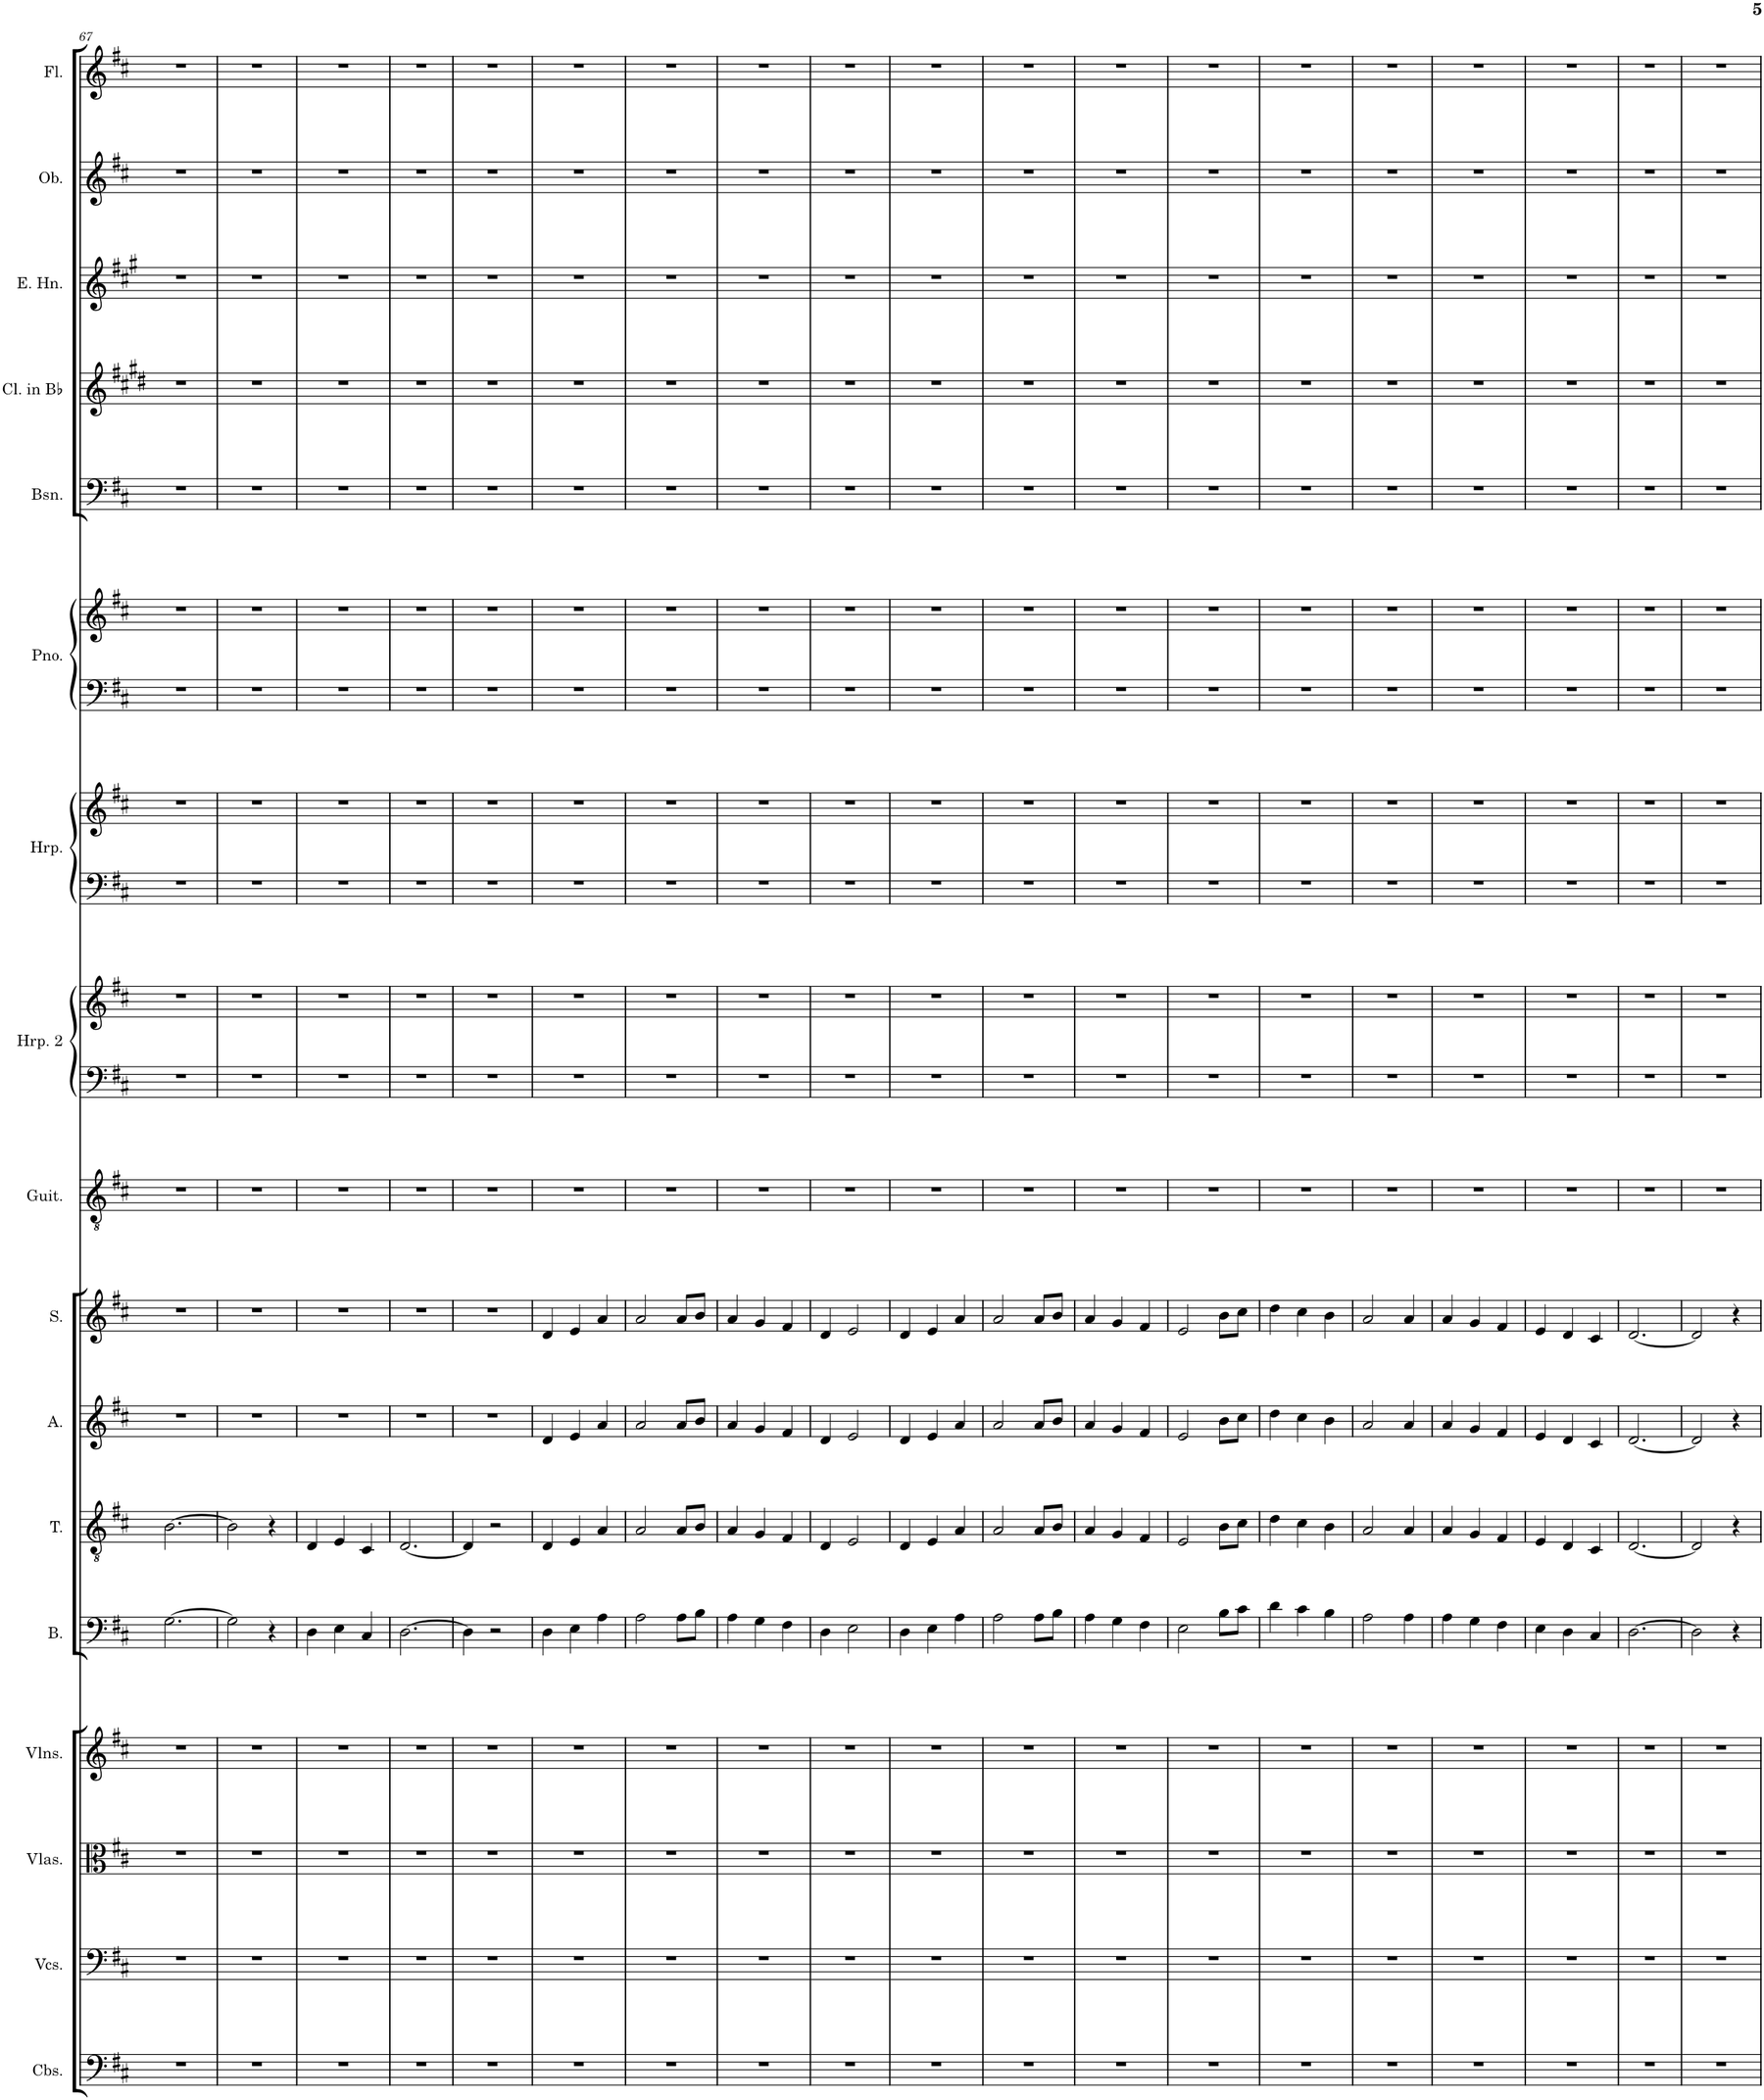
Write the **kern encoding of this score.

**kern	**kern	**kern	**kern	**kern	**kern	**kern	**kern	**kern	**kern	**kern	**kern	**kern	**kern	**kern	**kern	**kern	**kern	**kern	**kern
*part17	*part16	*part15	*part14	*part13	*part12	*part11	*part10	*part9	*part8	*part8	*part7	*part7	*part6	*part6	*part5	*part4	*part3	*part2	*part1
*staff20	*staff19	*staff18	*staff17	*staff16	*staff15	*staff14	*staff13	*staff12	*staff11	*staff10	*staff9	*staff8	*staff7	*staff6	*staff5	*staff4	*staff3	*staff2	*staff1
*I"Contrabasses	*I"Violoncellos	*I"Violas	*I"Violins	*I"Bass	*I"Tenor	*I"Alto	*I"Soprano	*I"Classical Guitar	*I"Harp 2	*	*I"Harp	*	*I"Piano	*	*I"Bassoon	*I"Clarinet in Bb	*I"English Horn	*I"Oboe	*I"Flute
*I'Cbs.	*I'Vcs.	*I'Vlas.	*I'Vlns.	*I'B.	*I'T.	*I'A.	*I'S.	*I'Guit.	*I'Hrp. 2	*	*I'Hrp.	*	*I'Pno.	*	*I'Bsn.	*I'Cl. in Bb	*I'E. Hn.	*I'Ob.	*I'Fl.
!!LO:PB:g=z
*clefF4	*clefF4	*clefC3	*clefG2	*clefF4	*clefGv2	*clefG2	*clefG2	*clefGv2	*clefF4	*clefG2	*clefF4	*clefG2	*clefF4	*clefG2	*clefF4	*clefG2	*clefG2	*clefG2	*clefG2
*Trd7c12	*	*	*	*	*	*	*	*	*	*	*	*	*	*	*	*Trd1c2	*Trd4c7	*	*
*k[f#c#]	*k[f#c#]	*k[f#c#]	*k[f#c#]	*k[f#c#]	*k[f#c#]	*k[f#c#]	*k[f#c#]	*k[f#c#]	*k[f#c#]	*k[f#c#]	*k[f#c#]	*k[f#c#]	*k[f#c#]	*k[f#c#]	*k[f#c#]	*k[f#c#g#d#]	*k[f#c#g#]	*k[f#c#]	*k[f#c#]
*M3/4	*M3/4	*M3/4	*M3/4	*M3/4	*M3/4	*M3/4	*M3/4	*M3/4	*M3/4	*M3/4	*M3/4	*M3/4	*M3/4	*M3/4	*M3/4	*M3/4	*M3/4	*M3/4	*M3/4
=67	=67	=67	=67	=67	=67	=67	=67	=67	=67	=67	=67	=67	=67	=67	=67	=67	=67	=67	=67
2.r	2.r	2.r	2.r	[2.G\	[2.B\	2.r	2.r	2.r	2.r	2.r	2.r	2.r	2.r	2.r	2.r	2.r	2.r	2.r	2.r
=68	=68	=68	=68	=68	=68	=68	=68	=68	=68	=68	=68	=68	=68	=68	=68	=68	=68	=68	=68
2.r	2.r	2.r	2.r	2G\]	2B\]	2.r	2.r	2.r	2.r	2.r	2.r	2.r	2.r	2.r	2.r	2.r	2.r	2.r	2.r
.	.	.	.	4r	4r	.	.	.	.	.	.	.	.	.	.	.	.	.	.
=69	=69	=69	=69	=69	=69	=69	=69	=69	=69	=69	=69	=69	=69	=69	=69	=69	=69	=69	=69
2.r	2.r	2.r	2.r	4D\	4D/	2.r	2.r	2.r	2.r	2.r	2.r	2.r	2.r	2.r	2.r	2.r	2.r	2.r	2.r
.	.	.	.	4E\	4E/	.	.	.	.	.	.	.	.	.	.	.	.	.	.
.	.	.	.	4C#/	4C#/	.	.	.	.	.	.	.	.	.	.	.	.	.	.
=70	=70	=70	=70	=70	=70	=70	=70	=70	=70	=70	=70	=70	=70	=70	=70	=70	=70	=70	=70
2.r	2.r	2.r	2.r	[2.D\	[2.D/	2.r	2.r	2.r	2.r	2.r	2.r	2.r	2.r	2.r	2.r	2.r	2.r	2.r	2.r
=71	=71	=71	=71	=71	=71	=71	=71	=71	=71	=71	=71	=71	=71	=71	=71	=71	=71	=71	=71
2.r	2.r	2.r	2.r	4D\]	4D/]	2.r	2.r	2.r	2.r	2.r	2.r	2.r	2.r	2.r	2.r	2.r	2.r	2.r	2.r
.	.	.	.	2r	2r	.	.	.	.	.	.	.	.	.	.	.	.	.	.
=72	=72	=72	=72	=72	=72	=72	=72	=72	=72	=72	=72	=72	=72	=72	=72	=72	=72	=72	=72
2.r	2.r	2.r	2.r	4D\	4D/	4d/	4d/	2.r	2.r	2.r	2.r	2.r	2.r	2.r	2.r	2.r	2.r	2.r	2.r
.	.	.	.	4E\	4E/	4e/	4e/	.	.	.	.	.	.	.	.	.	.	.	.
.	.	.	.	4A\	4A/	4a/	4a/	.	.	.	.	.	.	.	.	.	.	.	.
=73	=73	=73	=73	=73	=73	=73	=73	=73	=73	=73	=73	=73	=73	=73	=73	=73	=73	=73	=73
2.r	2.r	2.r	2.r	2A\	2A/	2a/	2a/	2.r	2.r	2.r	2.r	2.r	2.r	2.r	2.r	2.r	2.r	2.r	2.r
.	.	.	.	8A\L	8A/L	8a/L	8a/L	.	.	.	.	.	.	.	.	.	.	.	.
.	.	.	.	8B\J	8B/J	8b/J	8b/J	.	.	.	.	.	.	.	.	.	.	.	.
=74	=74	=74	=74	=74	=74	=74	=74	=74	=74	=74	=74	=74	=74	=74	=74	=74	=74	=74	=74
2.r	2.r	2.r	2.r	4A\	4A/	4a/	4a/	2.r	2.r	2.r	2.r	2.r	2.r	2.r	2.r	2.r	2.r	2.r	2.r
.	.	.	.	4G\	4G/	4g/	4g/	.	.	.	.	.	.	.	.	.	.	.	.
.	.	.	.	4F#\	4F#/	4f#/	4f#/	.	.	.	.	.	.	.	.	.	.	.	.
=75	=75	=75	=75	=75	=75	=75	=75	=75	=75	=75	=75	=75	=75	=75	=75	=75	=75	=75	=75
2.r	2.r	2.r	2.r	4D\	4D/	4d/	4d/	2.r	2.r	2.r	2.r	2.r	2.r	2.r	2.r	2.r	2.r	2.r	2.r
.	.	.	.	2E\	2E/	2e/	2e/	.	.	.	.	.	.	.	.	.	.	.	.
=76	=76	=76	=76	=76	=76	=76	=76	=76	=76	=76	=76	=76	=76	=76	=76	=76	=76	=76	=76
2.r	2.r	2.r	2.r	4D\	4D/	4d/	4d/	2.r	2.r	2.r	2.r	2.r	2.r	2.r	2.r	2.r	2.r	2.r	2.r
.	.	.	.	4E\	4E/	4e/	4e/	.	.	.	.	.	.	.	.	.	.	.	.
.	.	.	.	4A\	4A/	4a/	4a/	.	.	.	.	.	.	.	.	.	.	.	.
=77	=77	=77	=77	=77	=77	=77	=77	=77	=77	=77	=77	=77	=77	=77	=77	=77	=77	=77	=77
2.r	2.r	2.r	2.r	2A\	2A/	2a/	2a/	2.r	2.r	2.r	2.r	2.r	2.r	2.r	2.r	2.r	2.r	2.r	2.r
.	.	.	.	8A\L	8A/L	8a/L	8a/L	.	.	.	.	.	.	.	.	.	.	.	.
.	.	.	.	8B\J	8B/J	8b/J	8b/J	.	.	.	.	.	.	.	.	.	.	.	.
=78	=78	=78	=78	=78	=78	=78	=78	=78	=78	=78	=78	=78	=78	=78	=78	=78	=78	=78	=78
2.r	2.r	2.r	2.r	4A\	4A/	4a/	4a/	2.r	2.r	2.r	2.r	2.r	2.r	2.r	2.r	2.r	2.r	2.r	2.r
.	.	.	.	4G\	4G/	4g/	4g/	.	.	.	.	.	.	.	.	.	.	.	.
.	.	.	.	4F#\	4F#/	4f#/	4f#/	.	.	.	.	.	.	.	.	.	.	.	.
=79	=79	=79	=79	=79	=79	=79	=79	=79	=79	=79	=79	=79	=79	=79	=79	=79	=79	=79	=79
2.r	2.r	2.r	2.r	2E\	2E/	2e/	2e/	2.r	2.r	2.r	2.r	2.r	2.r	2.r	2.r	2.r	2.r	2.r	2.r
.	.	.	.	8B\L	8B\L	8b\L	8b\L	.	.	.	.	.	.	.	.	.	.	.	.
.	.	.	.	8c#\J	8c#\J	8cc#\J	8cc#\J	.	.	.	.	.	.	.	.	.	.	.	.
=80	=80	=80	=80	=80	=80	=80	=80	=80	=80	=80	=80	=80	=80	=80	=80	=80	=80	=80	=80
2.r	2.r	2.r	2.r	4d\	4d\	4dd\	4dd\	2.r	2.r	2.r	2.r	2.r	2.r	2.r	2.r	2.r	2.r	2.r	2.r
.	.	.	.	4c#\	4c#\	4cc#\	4cc#\	.	.	.	.	.	.	.	.	.	.	.	.
.	.	.	.	4B\	4B\	4b\	4b\	.	.	.	.	.	.	.	.	.	.	.	.
=81	=81	=81	=81	=81	=81	=81	=81	=81	=81	=81	=81	=81	=81	=81	=81	=81	=81	=81	=81
2.r	2.r	2.r	2.r	2A\	2A/	2a/	2a/	2.r	2.r	2.r	2.r	2.r	2.r	2.r	2.r	2.r	2.r	2.r	2.r
.	.	.	.	4A\	4A/	4a/	4a/	.	.	.	.	.	.	.	.	.	.	.	.
=82	=82	=82	=82	=82	=82	=82	=82	=82	=82	=82	=82	=82	=82	=82	=82	=82	=82	=82	=82
2.r	2.r	2.r	2.r	4A\	4A/	4a/	4a/	2.r	2.r	2.r	2.r	2.r	2.r	2.r	2.r	2.r	2.r	2.r	2.r
.	.	.	.	4G\	4G/	4g/	4g/	.	.	.	.	.	.	.	.	.	.	.	.
.	.	.	.	4F#\	4F#/	4f#/	4f#/	.	.	.	.	.	.	.	.	.	.	.	.
=83	=83	=83	=83	=83	=83	=83	=83	=83	=83	=83	=83	=83	=83	=83	=83	=83	=83	=83	=83
2.r	2.r	2.r	2.r	4E\	4E/	4e/	4e/	2.r	2.r	2.r	2.r	2.r	2.r	2.r	2.r	2.r	2.r	2.r	2.r
.	.	.	.	4D\	4D/	4d/	4d/	.	.	.	.	.	.	.	.	.	.	.	.
.	.	.	.	4C#/	4C#/	4c#/	4c#/	.	.	.	.	.	.	.	.	.	.	.	.
=84	=84	=84	=84	=84	=84	=84	=84	=84	=84	=84	=84	=84	=84	=84	=84	=84	=84	=84	=84
2.r	2.r	2.r	2.r	[2.D\	[2.D/	[2.d/	[2.d/	2.r	2.r	2.r	2.r	2.r	2.r	2.r	2.r	2.r	2.r	2.r	2.r
=85	=85	=85	=85	=85	=85	=85	=85	=85	=85	=85	=85	=85	=85	=85	=85	=85	=85	=85	=85
2.r	2.r	2.r	2.r	2D\]	2D/]	2d/]	2d/]	2.r	2.r	2.r	2.r	2.r	2.r	2.r	2.r	2.r	2.r	2.r	2.r
.	.	.	.	4r	4r	4r	4r	.	.	.	.	.	.	.	.	.	.	.	.
=	=	=	=	=	=	=	=	=	=	=	=	=	=	=	=	=	=	=	=
*-	*-	*-	*-	*-	*-	*-	*-	*-	*-	*-	*-	*-	*-	*-	*-	*-	*-	*-	*-
